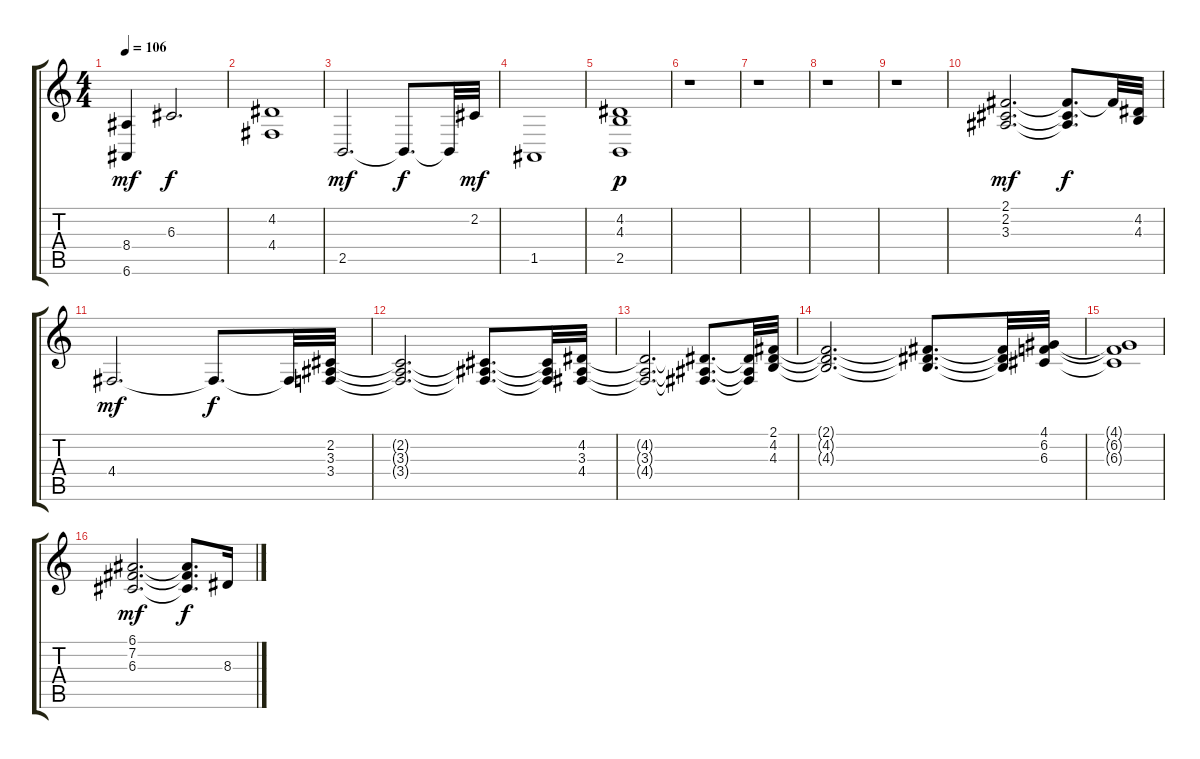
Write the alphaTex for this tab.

\track "" {instrument stringensemble2}
\staff {score tabs}
\tuning (E4 B3 G3 D3 A2 E2) {hide}
\ts (4 4)
\tempo 106
\clef g2
\ks c
(8.4 6.6).4{dy mf} 6.3.2{d dy f} |
(4.2 4.4).1 |
2.5.2{d dy mf} 2.5{t}.8{d dy f} 2.5{t}.32 2.2.32{dy mf} |
1.5.1 |
(4.2 4.3 2.5).1{dy p} |
r.1 |
r.1 |
r.1 |
r.1 |
(2.1 2.2 3.3).2{d dy mf} (2.1{t} 2.2{t} 3.3{t}).8{d dy f} 2.1{t}.32 (4.2 4.3).32 |
4.4.2{d dy mf} 4.4{t}.8{d dy f} 4.4{t}.32 (2.2 3.3 3.4).32 |
(2.2{t} 3.3{t} 3.4{t}).2{d} (2.2{t} 3.3{t} 3.4{t}).8{d} (2.2{t} 3.3{t} 3.4{t}).32 (4.2 3.3 4.4).32 |
(4.2{t} 3.3{t} 4.4{t}).2{d} (4.2{t} 3.3{t} 4.4{t}).8{d} (4.2{t} 3.3{t} 4.4{t}).32 (2.1 4.2 4.3).32 |
(2.1{t} 4.2{t} 4.3{t}).2{d} (2.1{t} 4.2{t} 4.3{t}).8{d} (2.1{t} 4.2{t} 4.3{t}).32 (4.1 6.2 6.3).32 |
(4.1{t} 6.2{t} 6.3{t}).1 |
(6.1 7.2 6.3).2{d dy mf} (6.1{t} 7.2{t} 6.3{t}).8{d dy f} 8.3.16
